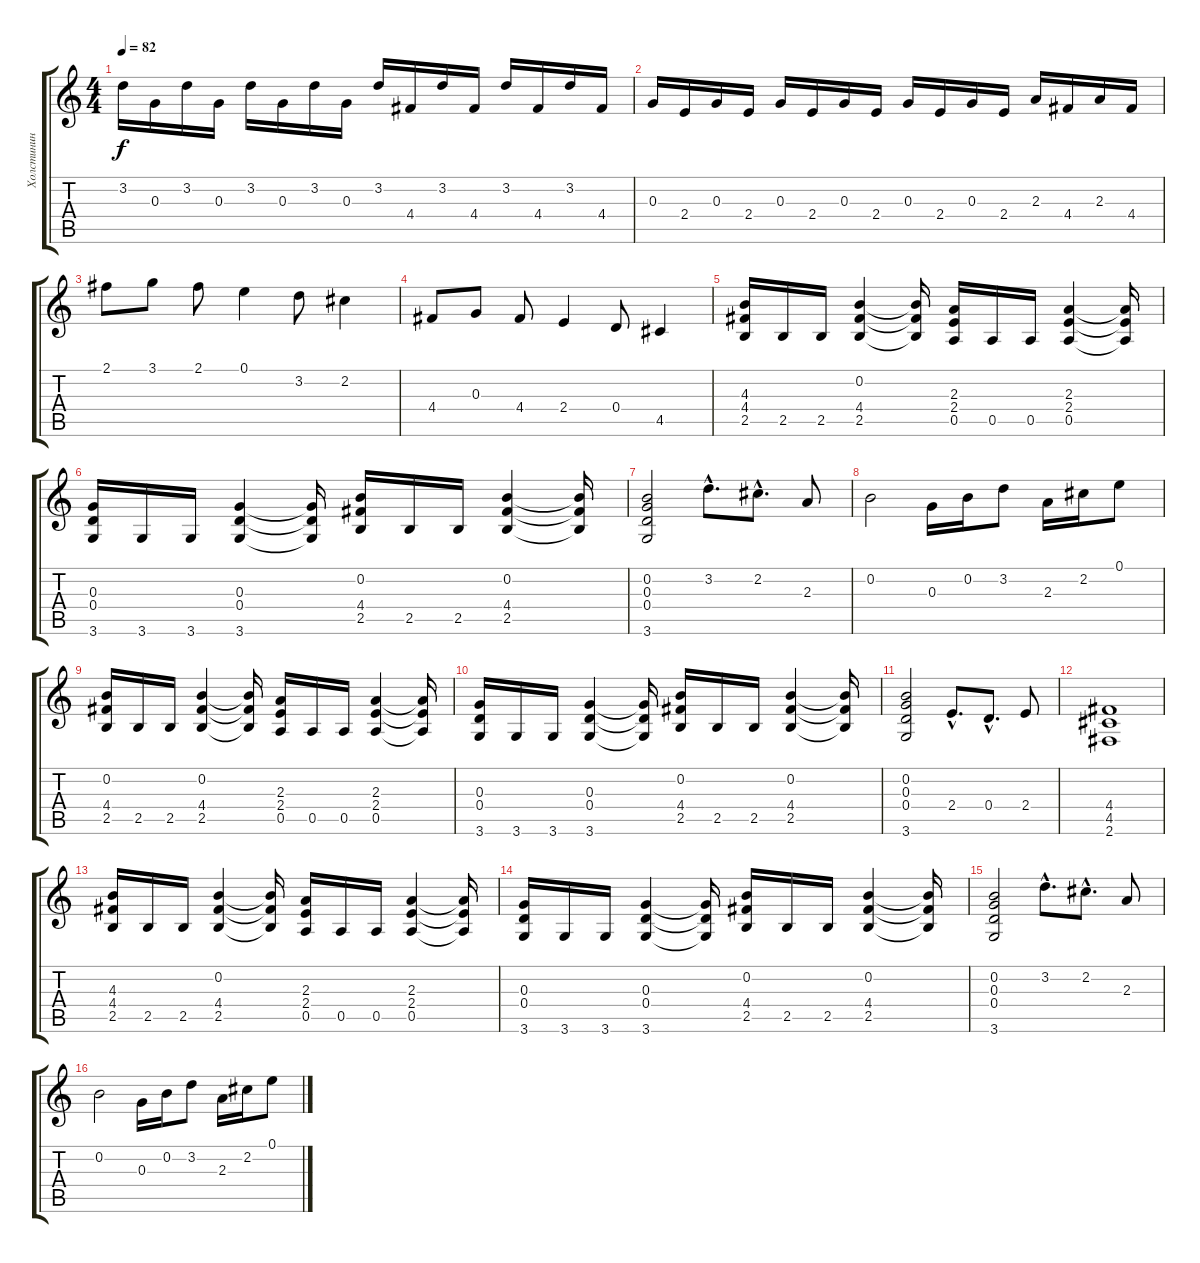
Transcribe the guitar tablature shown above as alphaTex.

\track ("Холстинин" "Холстинин") {instrument distortionguitar}
\staff {score tabs}
\tuning (E4 B3 G3 D3 A2 E2) {hide}
\ts (4 4)
\tempo 82
\clef g2
\ks c
3.2.16{dy f} 0.3.16 3.2.16 0.3.16 3.2.16 0.3.16 3.2.16 0.3.16 3.2.16 4.4.16 3.2.16 4.4.16 3.2.16 4.4.16 3.2.16 4.4.16 |
0.3.16 2.4.16 0.3.16 2.4.16 0.3.16 2.4.16 0.3.16 2.4.16 0.3.16 2.4.16 0.3.16 2.4.16 2.3.16 4.4.16 2.3.16 4.4.16 |
2.1.8 3.1.8 2.1.8 0.1.4 3.2.8 2.2.4 |
4.4.8 0.3.8 4.4.8 2.4.4 0.4.8 4.5.4 |
(4.3 4.4 2.5).16 2.5.16 2.5.16 (0.2 4.4 2.5).4 (0.2{t} 4.4{t} 2.5{t}).16 (2.3 2.4 0.5).16 0.5.16 0.5.16 (2.3 2.4 0.5).4 (2.3{t} 2.4{t} 0.5{t}).16 |
(0.3 0.4 3.6).16 3.6.16 3.6.16 (0.3 0.4 3.6).4 (0.3{t} 0.4{t} 3.6{t}).16 (0.2 4.4 2.5).16 2.5.16 2.5.16 (0.2 4.4 2.5).4 (0.2{t} 4.4{t} 2.5{t}).16 |
(0.2 0.3 0.4 3.6).2 3.2{hac}.8{d} 2.2{hac}.8{d} 2.3.8 |
0.2.2 0.3.16 0.2.16 3.2.8 2.3.16 2.2.16 0.1.8 |
(0.2 4.4 2.5).16 2.5.16 2.5.16 (0.2 4.4 2.5).4 (0.2{t} 4.4{t} 2.5{t}).16 (2.3 2.4 0.5).16 0.5.16 0.5.16 (2.3 2.4 0.5).4 (2.3{t} 2.4{t} 0.5{t}).16 |
(0.3 0.4 3.6).16 3.6.16 3.6.16 (0.3 0.4 3.6).4 (0.3{t} 0.4{t} 3.6{t}).16 (0.2 4.4 2.5).16 2.5.16 2.5.16 (0.2 4.4 2.5).4 (0.2{t} 4.4{t} 2.5{t}).16 |
(0.2 0.3 0.4 3.6).2 2.4{hac}.8{d} 0.4{hac}.8{d} 2.4.8 |
(4.4 4.5 2.6).1 |
(4.3 4.4 2.5).16 2.5.16 2.5.16 (0.2 4.4 2.5).4 (0.2{t} 4.4{t} 2.5{t}).16 (2.3 2.4 0.5).16 0.5.16 0.5.16 (2.3 2.4 0.5).4 (2.3{t} 2.4{t} 0.5{t}).16 |
(0.3 0.4 3.6).16 3.6.16 3.6.16 (0.3 0.4 3.6).4 (0.3{t} 0.4{t} 3.6{t}).16 (0.2 4.4 2.5).16 2.5.16 2.5.16 (0.2 4.4 2.5).4 (0.2{t} 4.4{t} 2.5{t}).16 |
(0.2 0.3 0.4 3.6).2 3.2{hac}.8{d} 2.2{hac}.8{d} 2.3.8 |
0.2.2 0.3.16 0.2.16 3.2.8 2.3.16 2.2.16 0.1.8
